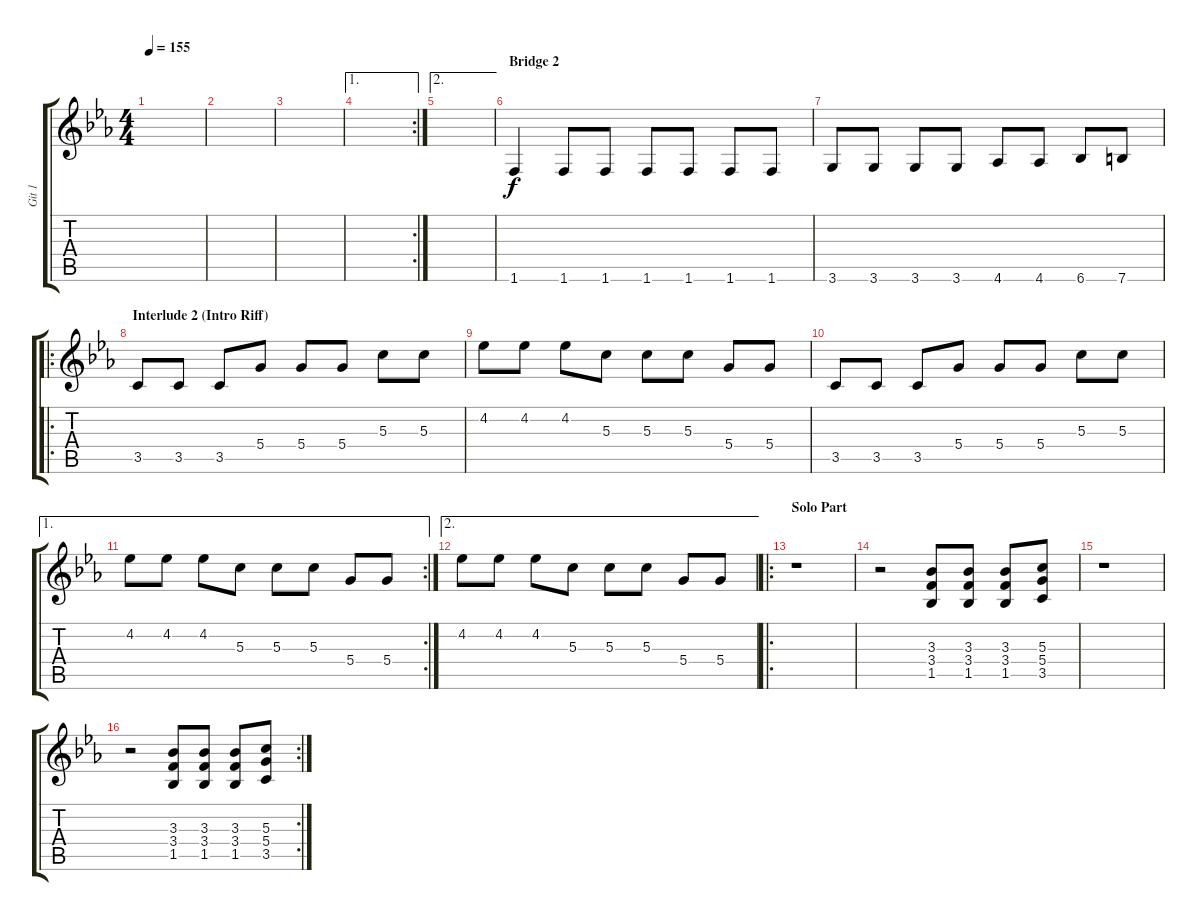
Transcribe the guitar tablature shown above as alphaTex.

\track ("Git 1" "Git 1") {instrument distortionguitar}
\staff {score tabs}
\tuning (E4 B3 G3 D3 A2 E2) {hide}
\ts (4 4)
\tempo 155
\clef g2
\ks eb
|
|
|
\ae 1
\rc 2
|
\ae 2
|
\section ("" "Bridge 2")
1.6.4 1.6.8 1.6.8 1.6.8 1.6.8 1.6.8 1.6.8 |
3.6.8 3.6.8 3.6.8 3.6.8 4.6.8 4.6.8 6.6.8 7.6.8 |
\ro
\section ("" "Interlude 2 (Intro Riff)")
3.5.8 3.5.8 3.5.8 5.4.8 5.4.8 5.4.8 5.3.8 5.3.8 |
4.2.8 4.2.8 4.2.8 5.3.8 5.3.8 5.3.8 5.4.8 5.4.8 |
3.5.8 3.5.8 3.5.8 5.4.8 5.4.8 5.4.8 5.3.8 5.3.8 |
\ae 1
\rc 2
4.2.8 4.2.8 4.2.8 5.3.8 5.3.8 5.3.8 5.4.8 5.4.8 |
\ae 2
4.2.8 4.2.8 4.2.8 5.3.8 5.3.8 5.3.8 5.4.8 5.4.8 |
\ro
\section ("" "Solo Part")
r.1 |
r.2 (3.3 3.4 1.5).8 (3.3 3.4 1.5).8 (3.3 3.4 1.5).8 (5.3 5.4 3.5).8 |
r.1 |
\rc 2
r.2 (3.3 3.4 1.5).8 (3.3 3.4 1.5).8 (3.3 3.4 1.5).8 (5.3 5.4 3.5).8
